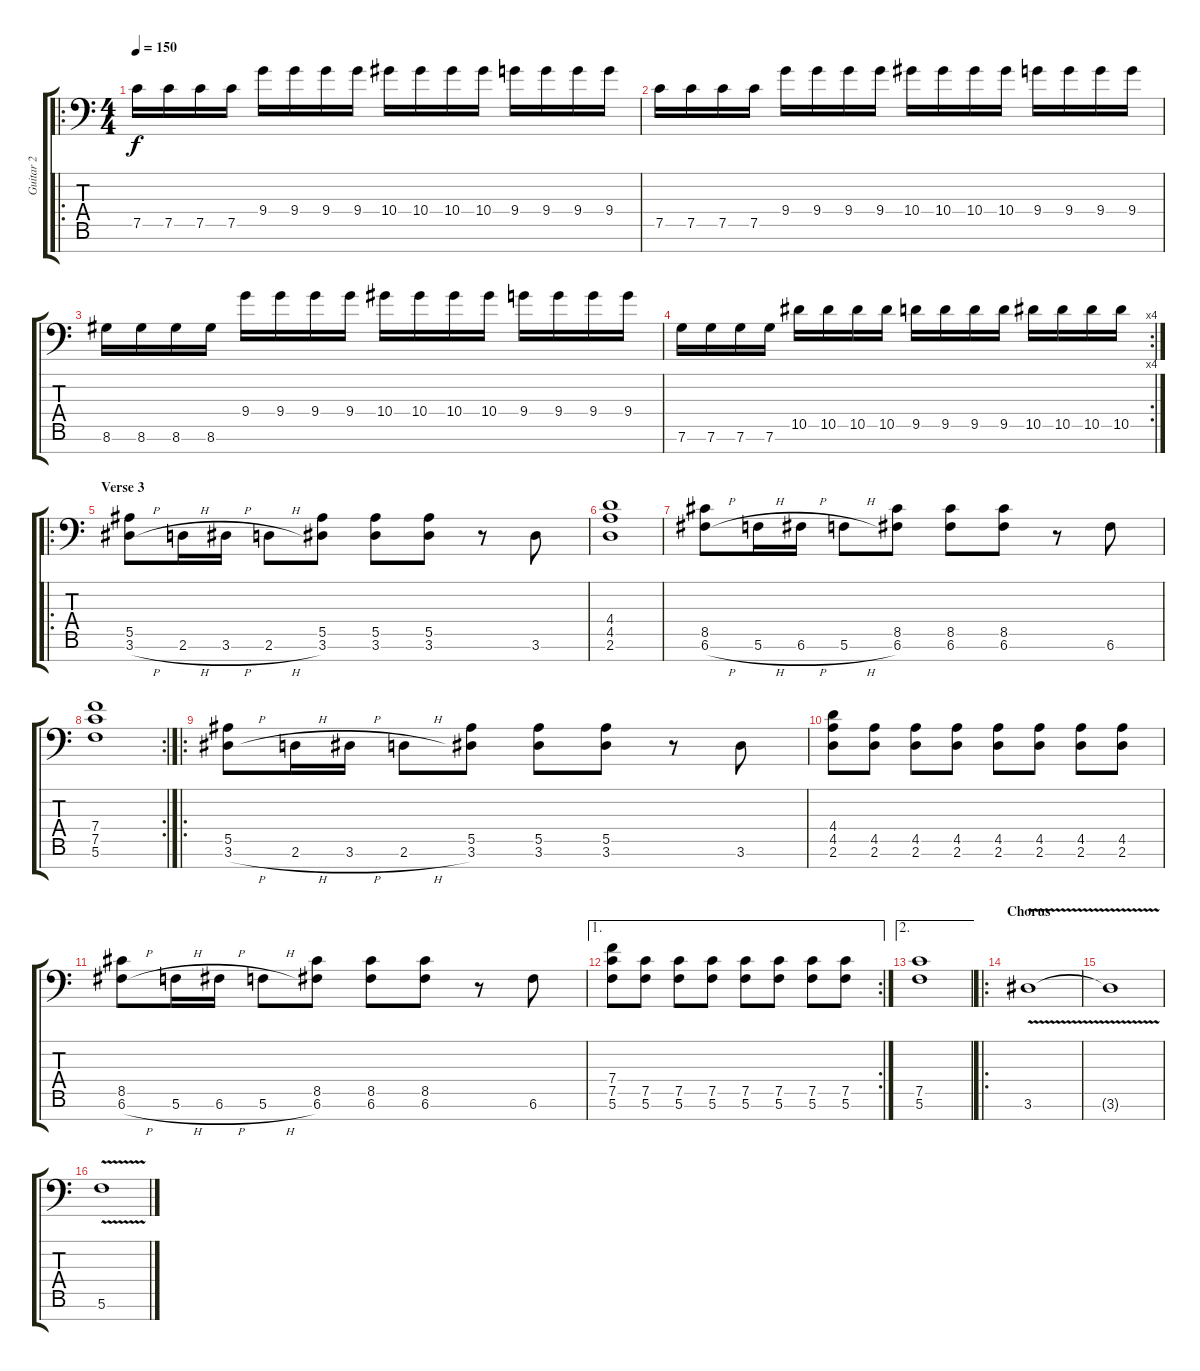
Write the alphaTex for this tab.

\track ("Guitar 2" "Guitar 2") {instrument distortionguitar}
\staff {score tabs}
\tuning (C4 G3 Eb3 Bb2 F2 C2 G1) {hide}
\ro
\ts (4 4)
\tempo 150
\clef f4
\ks c
7.5.16{dy f} 7.5.16 7.5.16 7.5.16 9.4.16 9.4.16 9.4.16 9.4.16 10.4.16 10.4.16 10.4.16 10.4.16 9.4.16 9.4.16 9.4.16 9.4.16 |
7.5.16 7.5.16 7.5.16 7.5.16 9.4.16 9.4.16 9.4.16 9.4.16 10.4.16 10.4.16 10.4.16 10.4.16 9.4.16 9.4.16 9.4.16 9.4.16 |
8.6.16 8.6.16 8.6.16 8.6.16 9.4.16 9.4.16 9.4.16 9.4.16 10.4.16 10.4.16 10.4.16 10.4.16 9.4.16 9.4.16 9.4.16 9.4.16 |
\rc 4
7.6.16 7.6.16 7.6.16 7.6.16 10.5.16 10.5.16 10.5.16 10.5.16 9.5.16 9.5.16 9.5.16 9.5.16 10.5.16 10.5.16 10.5.16 10.5.16 |
\ro
\section ("" "Verse 3")
(5.5 3.6{h}).8 2.6{h}.16 3.6{h}.16 2.6{h}.8 (5.5 3.6).8 (5.5 3.6).8 (5.5 3.6).8 r.8 3.6.8 |
(4.4 4.5 2.6).1 |
(8.5 6.6{h}).8 5.6{h}.16 6.6{h}.16 5.6{h}.8 (8.5 6.6).8 (8.5 6.6).8 (8.5 6.6).8 r.8 6.6.8 |
\rc 2
(7.4 7.5 5.6).1 |
\ro
(5.5 3.6{h}).8 2.6{h}.16 3.6{h}.16 2.6{h}.8 (5.5 3.6).8 (5.5 3.6).8 (5.5 3.6).8 r.8 3.6.8 |
(4.4 4.5 2.6).8 (4.5 2.6).8 (4.5 2.6).8 (4.5 2.6).8 (4.5 2.6).8 (4.5 2.6).8 (4.5 2.6).8 (4.5 2.6).8 |
(8.5 6.6{h}).8 5.6{h}.16 6.6{h}.16 5.6{h}.8 (8.5 6.6).8 (8.5 6.6).8 (8.5 6.6).8 r.8 6.6.8 |
\ae 1
\rc 2
(7.4 7.5 5.6).8 (7.5 5.6).8 (7.5 5.6).8 (7.5 5.6).8 (7.5 5.6).8 (7.5 5.6).8 (7.5 5.6).8 (7.5 5.6).8 |
\ae 2
(7.5 5.6).1 |
\ro
\section ("" "Chorus")
3.6{v}.1 |
3.6{t}.1 |
5.6{v}.1
